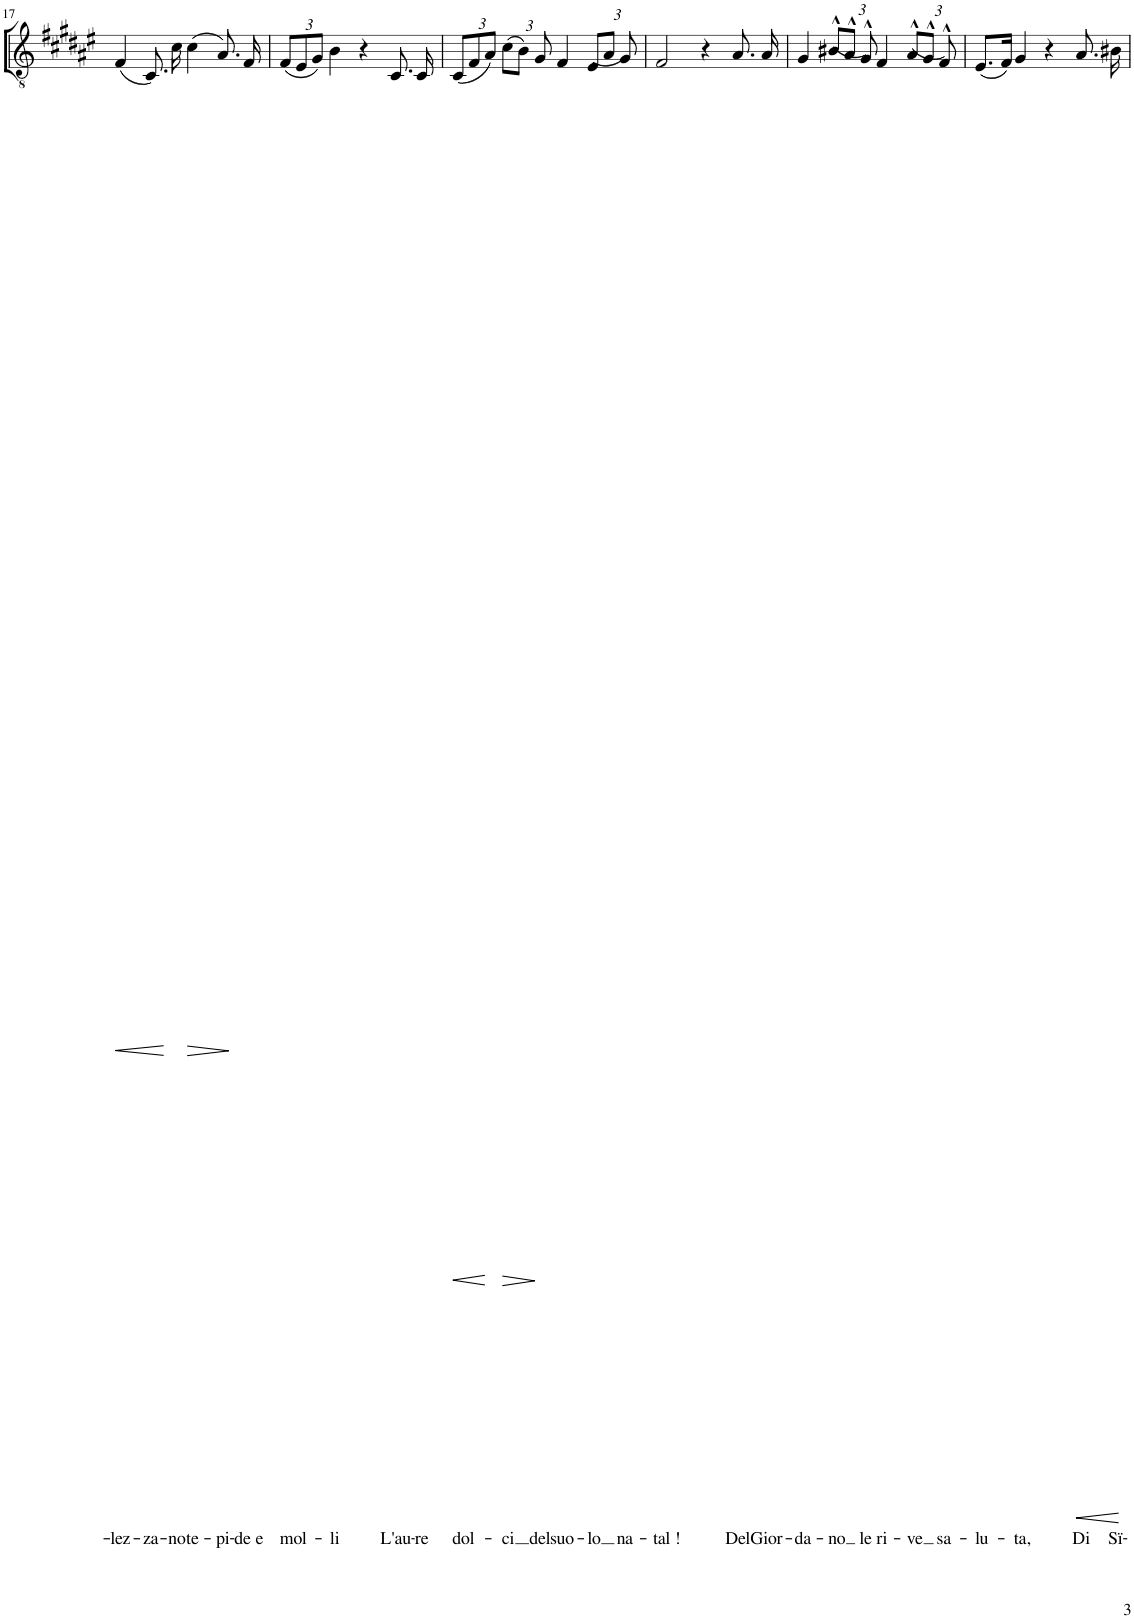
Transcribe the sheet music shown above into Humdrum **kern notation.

**kern	**text	**dynam
*part1	*part1	*part1
*staff1	*staff1	*staff1
*I"TII	*	*
!!LO:PB:g=z
*clefGv2	*	*
*k[f#c#g#d#a#e#]	*	*
*M4/4	*	*
*met(c)	*	*
=17	=17	=17
!	!LO:LY:b	!LO:HP:b
(4F#/	-lez-	<
!	!LO:LY:b	!
8.C#/)	-za-	.
!	!LO:LY:b	!
16c#\	-no	[
!	!LO:LY:b	!LO:HP:b
(4c#\	te-	>
!	!LO:LY:b	!
8.A#/)	-pi-	.
!	!LO:LY:b	!
16F#/	-de e	.
.	.	]
=18	=18	=18
*Xbrackettup	*	*
!	!LO:LY:b	!
(12F#/L	mol-	.
12E#/	.	.
12G#/J)	.	.
!	!LO:LY:b	!
4B\	-li	.
4r	.	.
!	!LO:LY:b	!
8.C#/	L'au-	.
!	!LO:LY:b	!
16C#/	-re	.
=19	=19	=19
!	!LO:LY:b	!LO:HP:b
(12C#/L	dol-	<
12F#/	.	.
12A#/J)	.	[
!	!LO:LY:b	!LO:HP:b
(12c#\L	-ci	>
12B\J)	.	.
!	!LO:LY:b	!
12G#/	del	]
!	!LO:LY:b	!
4F#/	suo-	.
!	!LO:LY:b	!
(12E#/L	-lo	.
12A#/J	.	.
!	!LO:LY:b	!
12G#/)	na-	.
=20	=20	=20
!	!LO:LY:b	!
2F#/	-tal !	.
4r	.	.
!	!LO:LY:b	!
8.A#/	Del	.
!	!LO:LY:b	!
16A#/	Gior-	.
=21	=21	=21
!	!LO:LY:b	!
4G#/	-da-	.
!	!LO:LY:b	!
(12B#X^^/L	-no	.
12A#^^/J	.	.
!	!LO:LY:b	!
12G#^^/)	le	.
!	!LO:LY:b	!
4F#/	ri-	.
!	!LO:LY:b	!
(12A#^^/L	-ve	.
12G#^^/J	.	.
!	!LO:LY:b	!
12F#^^/)	sa-	.
=22	=22	=22
!	!LO:LY:b	!
(8.E#/L	-lu-	.
16F#/Jk)	.	.
!	!LO:LY:b	!
4G#/	-ta,	.
4r	.	.
!	!LO:LY:b	!LO:HP:b
8.A#/	Di	<
!	!LO:LY:b	!
16B#X\	Sï-	[
=	=	=
*-	*-	*-
